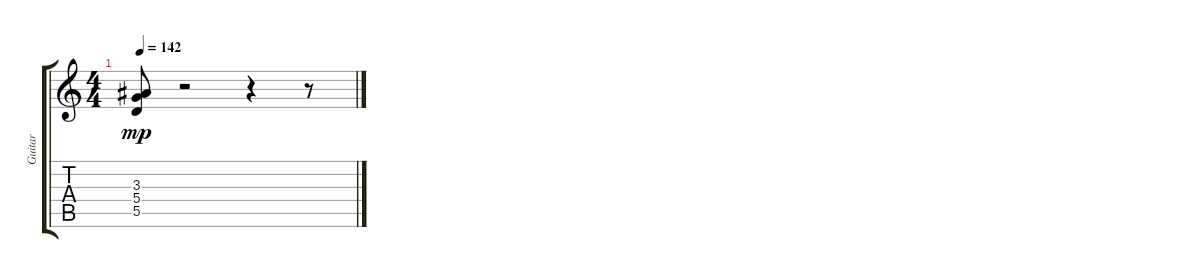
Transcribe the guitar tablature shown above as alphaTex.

\track ("Guitar" "Guitar") {instrument acousticguitarsteel}
\staff {score tabs}
\tuning (E4 B3 G3 D3 A2 E2) {hide}
\ts (4 4)
\tempo 142
\clef g2
\ks c
(3.3 5.4 5.5).8{dy mp} r.2 r.4 r.8
